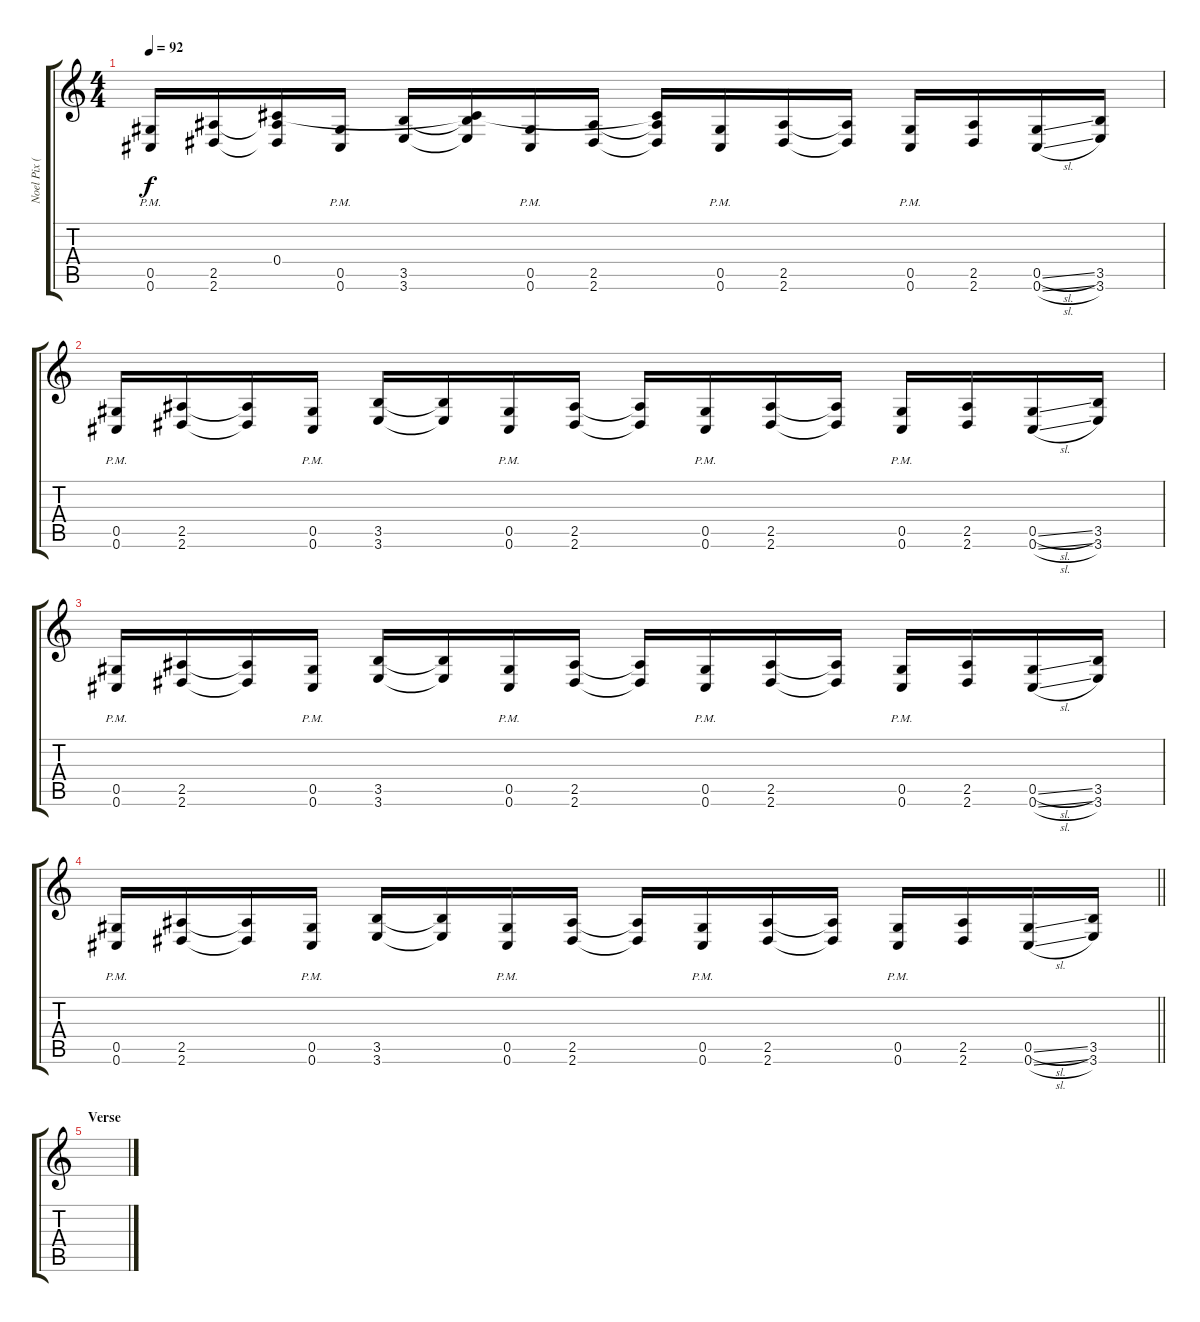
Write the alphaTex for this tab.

\track ("Noel Pix ( Distortion guitar )" "Noel Pix (") {instrument distortionguitar}
\staff {score tabs}
\tuning (Eb4 Bb3 Gb3 Db3 Ab2 Db2) {hide}
\ts (4 4)
\tempo 92
\clef g2
\ks c
(0.5{pm} 0.6{pm}).16{dy f} (2.5 2.6).16 (0.4{t} 2.5{t} 2.6{t}).16 (0.5{pm} 0.6{pm}).16 (3.5 3.6).16 (0.4{t} 3.5{t} 3.6{t}).16 (0.5{pm} 0.6{pm}).16 (2.5 2.6).16 (0.4{t} 2.5{t} 2.6{t}).16 (0.5{pm} 0.6{pm}).16 (2.5 2.6).16 (2.5{t} 2.6{t}).16 (0.5{pm} 0.6{pm}).16 (2.5 2.6).16 (0.5{sl} 0.6{sl}).16 (3.5 3.6).16 |
(0.5{pm} 0.6{pm}).16 (2.5 2.6).16 (2.5{t} 2.6{t}).16 (0.5{pm} 0.6{pm}).16 (3.5 3.6).16 (3.5{t} 3.6{t}).16 (0.5{pm} 0.6{pm}).16 (2.5 2.6).16 (2.5{t} 2.6{t}).16 (0.5{pm} 0.6{pm}).16 (2.5 2.6).16 (2.5{t} 2.6{t}).16 (0.5{pm} 0.6{pm}).16 (2.5 2.6).16 (0.5{sl} 0.6{sl}).16 (3.5 3.6).16 |
(0.5{pm} 0.6{pm}).16 (2.5 2.6).16 (2.5{t} 2.6{t}).16 (0.5{pm} 0.6{pm}).16 (3.5 3.6).16 (3.5{t} 3.6{t}).16 (0.5{pm} 0.6{pm}).16 (2.5 2.6).16 (2.5{t} 2.6{t}).16 (0.5{pm} 0.6{pm}).16 (2.5 2.6).16 (2.5{t} 2.6{t}).16 (0.5{pm} 0.6{pm}).16 (2.5 2.6).16 (0.5{sl} 0.6{sl}).16 (3.5 3.6).16 |
\barLineRight lightlight
(0.5{pm} 0.6{pm}).16 (2.5 2.6).16 (2.5{t} 2.6{t}).16 (0.5{pm} 0.6{pm}).16 (3.5 3.6).16 (3.5{t} 3.6{t}).16 (0.5{pm} 0.6{pm}).16 (2.5 2.6).16 (2.5{t} 2.6{t}).16 (0.5{pm} 0.6{pm}).16 (2.5 2.6).16 (2.5{t} 2.6{t}).16 (0.5{pm} 0.6{pm}).16 (2.5 2.6).16 (0.5{sl} 0.6{sl}).16 (3.5 3.6).16 |
\section ("" "Verse")
